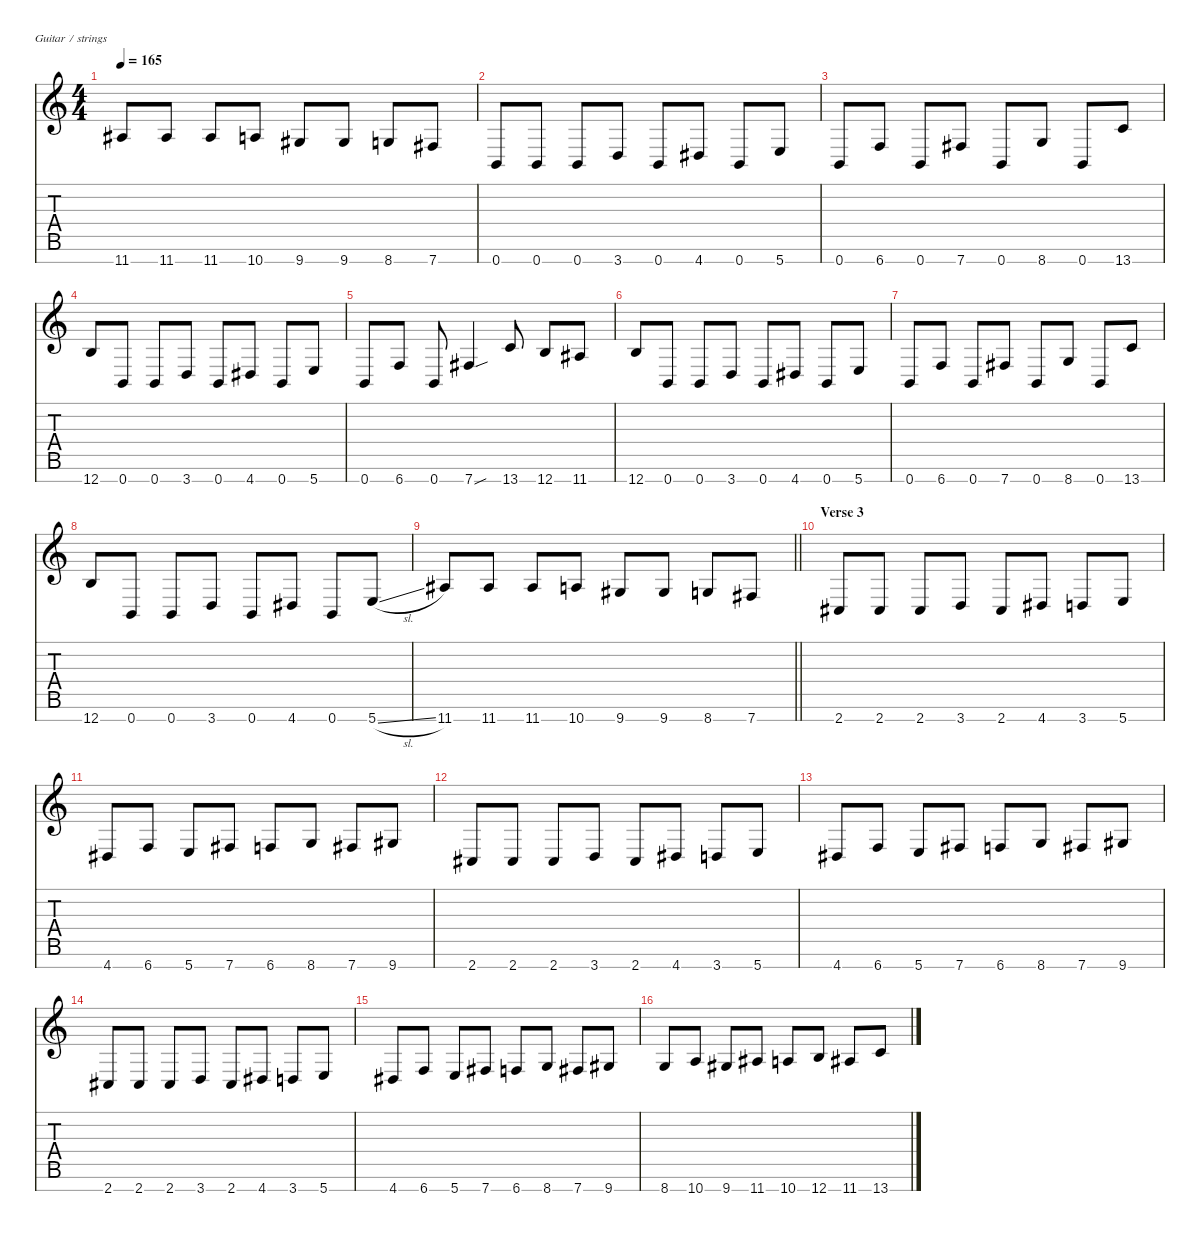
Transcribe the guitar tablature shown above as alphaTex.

\defaultSystemsLayout 4
\hideDynamics
\bracketExtendMode nobrackets
\singleTrackTrackNamePolicy hidden
\multiTrackTrackNamePolicy hidden
\firstSystemTrackNameMode fullname
\firstSystemTrackNameOrientation horizontal
\otherSystemsTrackNameOrientation horizontal
\track ("Guitar 1" "dist.guit.") {instrument distortionguitar}
\staff {score tabs}
\tuning (E4 B3 G3 D3 A2 E2 B1)
\ts (4 4)
\tempo 165
\clef g2
\ks c
11.7{acc #}.8{dy f beam Up} 11.7{acc #}.8{beam Up} 11.7{acc #}.8{beam Up} 10.7.8{beam Up} 9.7{acc #}.8{beam Up} 9.7{acc #}.8{beam Up} 8.7.8{beam Up} 7.7{acc #}.8{beam Up} |
0.7.8{beam Up} 0.7.8{beam Up} 0.7.8{beam Up} 3.7.8{beam Up} 0.7.8{beam Up} 4.7{acc #}.8{beam Up} 0.7.8{beam Up} 5.7.8{beam Up} |
0.7.8{beam Up} 6.7.8{beam Up} 0.7.8{beam Up} 7.7{acc #}.8{beam Up} 0.7.8{beam Up} 8.7.8{beam Up} 0.7.8{beam Up} 13.7.8{beam Up} |
12.7.8{beam Up} 0.7.8{beam Up} 0.7.8{beam Up} 3.7.8{beam Up} 0.7.8{beam Up} 4.7{acc #}.8{beam Up} 0.7.8{beam Up} 5.7.8{beam Up} |
0.7.8{beam Up} 6.7.8{beam Up} 0.7.8{beam Up} 7.7{sou acc #}.4{beam Up} 13.7.8{beam Up} 12.7.8{beam Up} 11.7{acc #}.8{beam Up} |
12.7.8{beam Up} 0.7.8{beam Up} 0.7.8{beam Up} 3.7.8{beam Up} 0.7.8{beam Up} 4.7{acc #}.8{beam Up} 0.7.8{beam Up} 5.7.8{beam Up} |
0.7.8{beam Up} 6.7.8{beam Up} 0.7.8{beam Up} 7.7{acc #}.8{beam Up} 0.7.8{beam Up} 8.7.8{beam Up} 0.7.8{beam Up} 13.7.8{beam Up} |
12.7.8{beam Up} 0.7.8{beam Up} 0.7.8{beam Up} 3.7.8{beam Up} 0.7.8{beam Up} 4.7{acc #}.8{beam Up} 0.7.8{beam Up} 5.7{sl}.8{beam Up} |
\barLineRight lightlight
11.7{acc #}.8{beam Up} 11.7{acc #}.8{beam Up} 11.7{acc #}.8{beam Up} 10.7.8{beam Up} 9.7{acc #}.8{beam Up} 9.7{acc #}.8{beam Up} 8.7.8{beam Up} 7.7{acc #}.8{beam Up} |
\section ("" "Verse 3")
2.7{acc #}.8{beam Up} 2.7{acc #}.8{beam Up} 2.7{acc #}.8{beam Up} 3.7.8{beam Up} 2.7{acc #}.8{beam Up} 4.7{acc #}.8{beam Up} 3.7.8{beam Up} 5.7.8{beam Up} |
4.7{acc #}.8{beam Up} 6.7.8{beam Up} 5.7.8{beam Up} 7.7{acc #}.8{beam Up} 6.7.8{beam Up} 8.7.8{beam Up} 7.7{acc #}.8{beam Up} 9.7{acc #}.8{beam Up} |
2.7{acc #}.8{beam Up} 2.7{acc #}.8{beam Up} 2.7{acc #}.8{beam Up} 3.7.8{beam Up} 2.7{acc #}.8{beam Up} 4.7{acc #}.8{beam Up} 3.7.8{beam Up} 5.7.8{beam Up} |
4.7{acc #}.8{beam Up} 6.7.8{beam Up} 5.7.8{beam Up} 7.7{acc #}.8{beam Up} 6.7.8{beam Up} 8.7.8{beam Up} 7.7{acc #}.8{beam Up} 9.7{acc #}.8{beam Up} |
2.7{acc #}.8{beam Up} 2.7{acc #}.8{beam Up} 2.7{acc #}.8{beam Up} 3.7.8{beam Up} 2.7{acc #}.8{beam Up} 4.7{acc #}.8{beam Up} 3.7.8{beam Up} 5.7.8{beam Up} |
4.7{acc #}.8{beam Up} 6.7.8{beam Up} 5.7.8{beam Up} 7.7{acc #}.8{beam Up} 6.7.8{beam Up} 8.7.8{beam Up} 7.7{acc #}.8{beam Up} 9.7{acc #}.8{beam Up} |
8.7.8{beam Up} 10.7.8{beam Up} 9.7{acc #}.8{beam Up} 11.7{acc #}.8{beam Up} 10.7.8{beam Up} 12.7.8{beam Up} 11.7{acc #}.8{beam Up} 13.7.8{beam Up}
